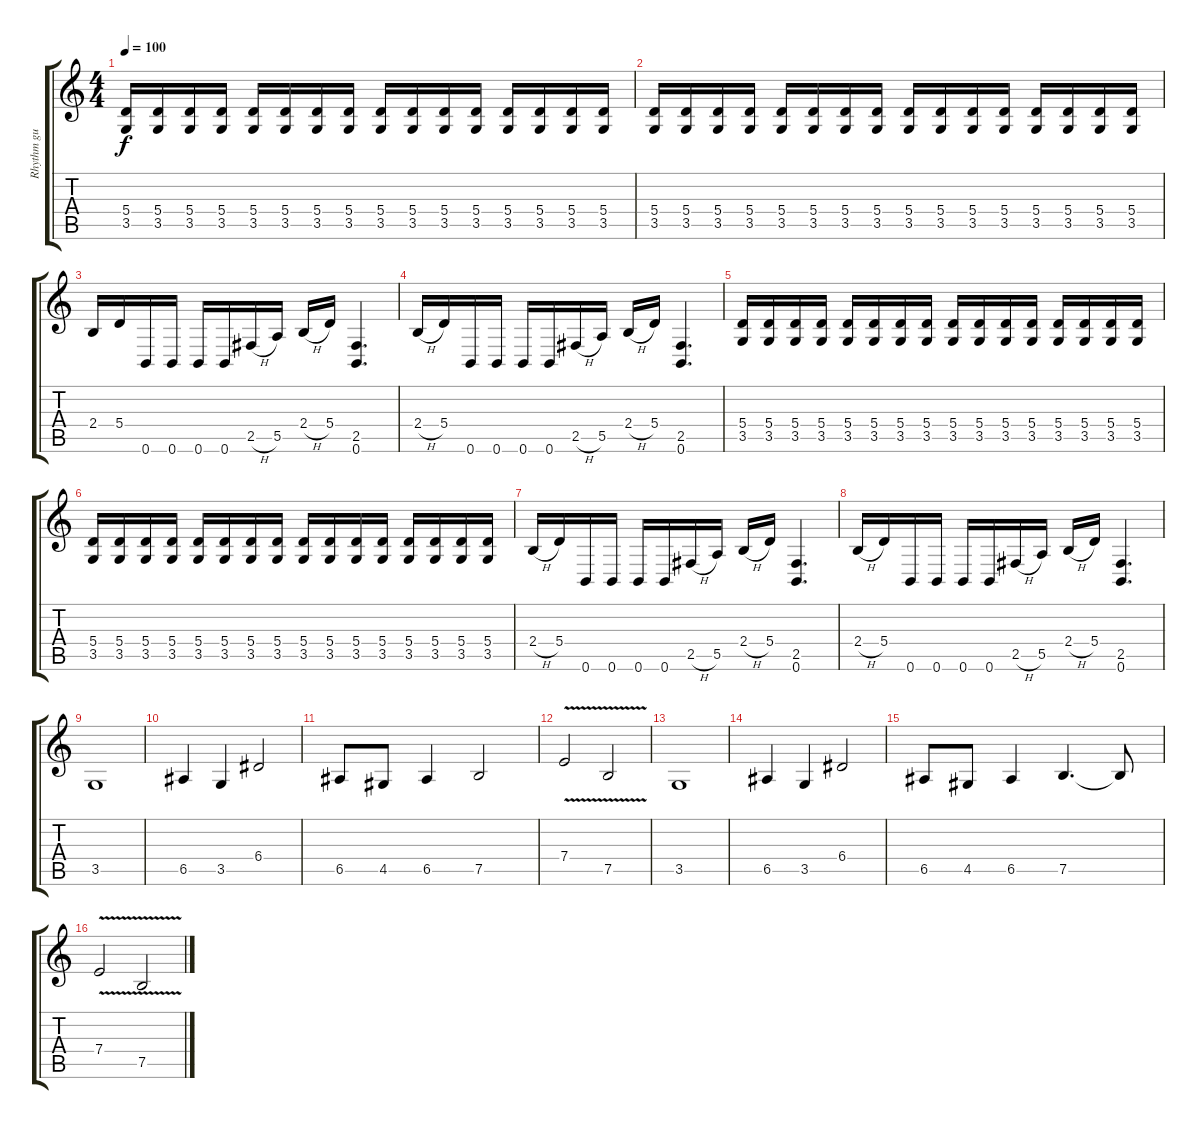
\track (" Rhythm guitar" " Rhythm gu") {instrument distortionguitar}
\staff {score tabs}
\tuning (B3 Gb3 D3 A2 E2 B1) {hide}
\ts (4 4)
\tempo 100
\clef g2
\ks c
(5.4 3.5).16{dy f} (5.4 3.5).16 (5.4 3.5).16 (5.4 3.5).16 (5.4 3.5).16 (5.4 3.5).16 (5.4 3.5).16 (5.4 3.5).16 (5.4 3.5).16 (5.4 3.5).16 (5.4 3.5).16 (5.4 3.5).16 (5.4 3.5).16 (5.4 3.5).16 (5.4 3.5).16 (5.4 3.5).16 |
(5.4 3.5).16 (5.4 3.5).16 (5.4 3.5).16 (5.4 3.5).16 (5.4 3.5).16 (5.4 3.5).16 (5.4 3.5).16 (5.4 3.5).16 (5.4 3.5).16 (5.4 3.5).16 (5.4 3.5).16 (5.4 3.5).16 (5.4 3.5).16 (5.4 3.5).16 (5.4 3.5).16 (5.4 3.5).16 |
2.4.16 5.4.16 0.6.16 0.6.16 0.6.16 0.6.16 2.5{h}.16 5.5.16 2.4{h}.16 5.4.16 (2.5 0.6).4{d} |
2.4{h}.16 5.4.16 0.6.16 0.6.16 0.6.16 0.6.16 2.5{h}.16 5.5.16 2.4{h}.16 5.4.16 (2.5 0.6).4{d} |
(5.4 3.5).16 (5.4 3.5).16 (5.4 3.5).16 (5.4 3.5).16 (5.4 3.5).16 (5.4 3.5).16 (5.4 3.5).16 (5.4 3.5).16 (5.4 3.5).16 (5.4 3.5).16 (5.4 3.5).16 (5.4 3.5).16 (5.4 3.5).16 (5.4 3.5).16 (5.4 3.5).16 (5.4 3.5).16 |
(5.4 3.5).16 (5.4 3.5).16 (5.4 3.5).16 (5.4 3.5).16 (5.4 3.5).16 (5.4 3.5).16 (5.4 3.5).16 (5.4 3.5).16 (5.4 3.5).16 (5.4 3.5).16 (5.4 3.5).16 (5.4 3.5).16 (5.4 3.5).16 (5.4 3.5).16 (5.4 3.5).16 (5.4 3.5).16 |
2.4{h}.16 5.4.16 0.6.16 0.6.16 0.6.16 0.6.16 2.5{h}.16 5.5.16 2.4{h}.16 5.4.16 (2.5 0.6).4{d} |
2.4{h}.16 5.4.16 0.6.16 0.6.16 0.6.16 0.6.16 2.5{h}.16 5.5.16 2.4{h}.16 5.4.16 (2.5 0.6).4{d} |
3.5.1 |
6.5.4 3.5.4 6.4.2 |
6.5.8 4.5.8 6.5.4 7.5.2 |
7.4{v}.2 7.5{v}.2 |
3.5.1 |
6.5.4 3.5.4 6.4.2 |
6.5.8 4.5.8 6.5.4 7.5.4{d} 7.5{t}.8 |
7.4{v}.2 7.5{v}.2
